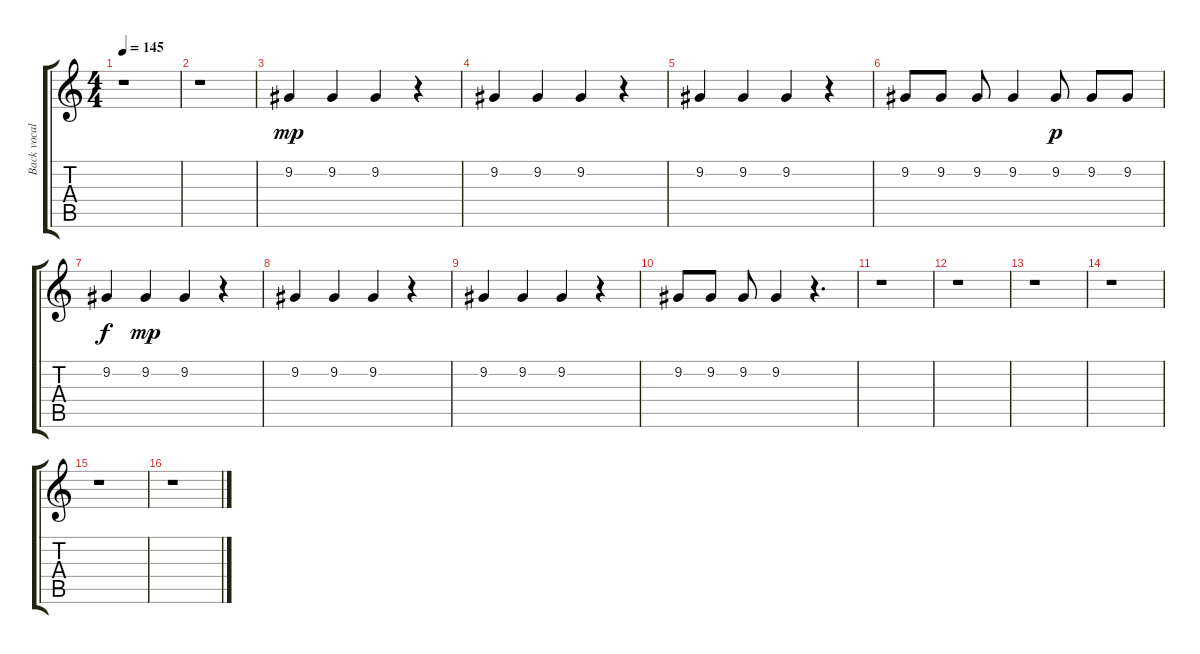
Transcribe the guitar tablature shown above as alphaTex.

\track ("Back vocal" "Back vocal") {instrument trumpet}
\staff {score tabs}
\tuning (E4 B3 G3 D3 A2 E2) {hide}
\ts (4 4)
\tempo 145
\clef g2
\ks c
r.1{dy f} |
r.1 |
9.2.4{dy mp} 9.2.4 9.2.4 r.4 |
9.2.4 9.2.4 9.2.4 r.4 |
9.2.4 9.2.4 9.2.4 r.4 |
9.2.8 9.2.8 9.2.8 9.2.4 9.2.8{dy p} 9.2.8 9.2.8 |
9.2.4{dy f} 9.2.4{dy mp} 9.2.4 r.4 |
9.2.4 9.2.4 9.2.4 r.4 |
9.2.4 9.2.4 9.2.4 r.4 |
9.2.8 9.2.8 9.2.8 9.2.4 r.4{d} |
r.1 |
r.1 |
r.1 |
r.1 |
r.1 |
r.1
